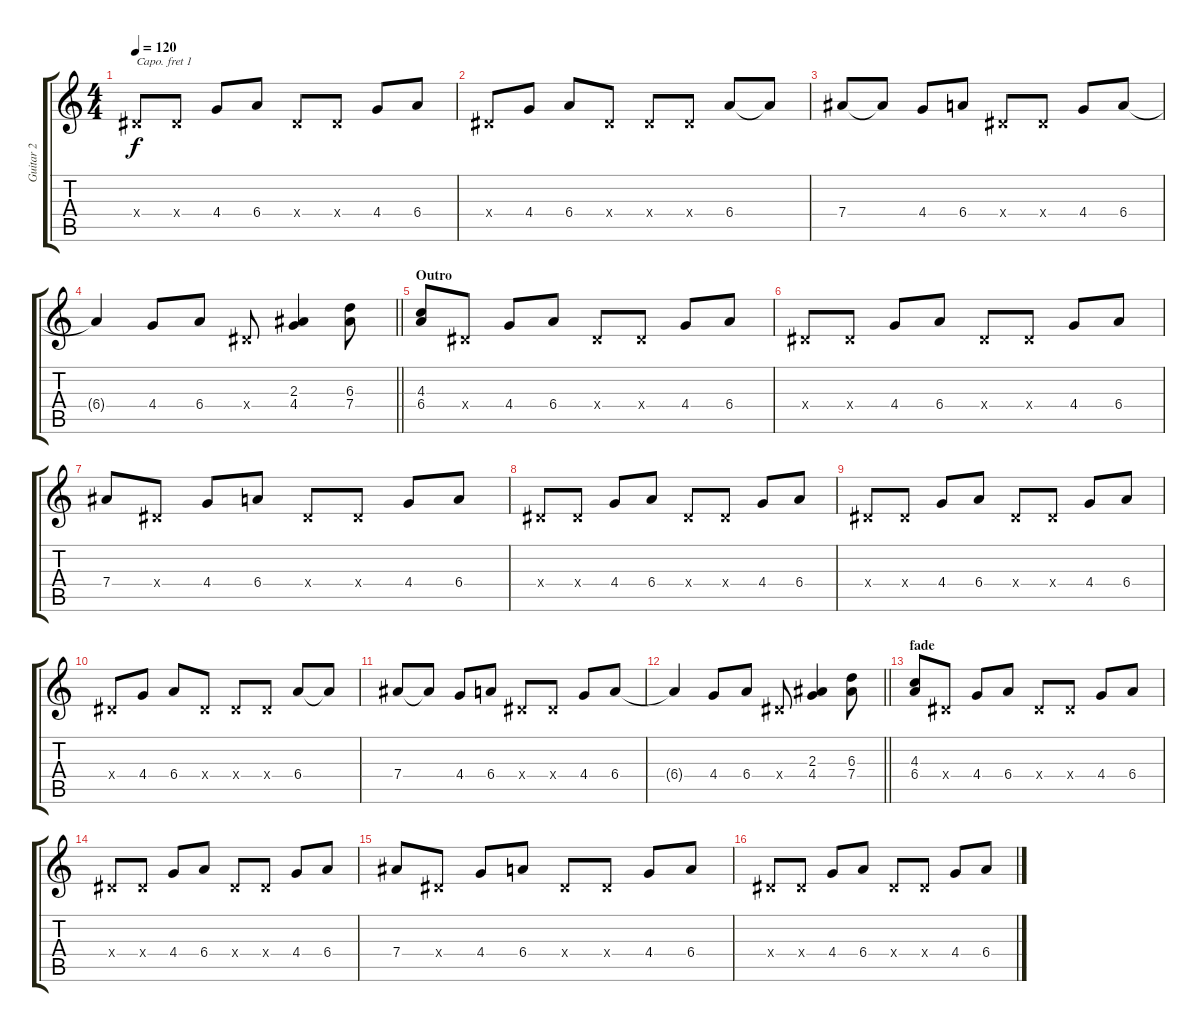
\track ("Guitar 2" "Guitar 2") {instrument electricguitarclean}
\staff {score tabs}
\capo 1
\tuning (E4 B3 G3 D3 A2 E2) {hide}
\ts (4 4)
\tempo 120
\clef g2
\ks c
0.4{x}.8{dy f} 0.4{x}.8 4.4.8 6.4.8 0.4{x}.8 0.4{x}.8 4.4.8 6.4.8 |
0.4{x}.8 4.4.8 6.4.8 0.4{x}.8 0.4{x}.8 0.4{x}.8 6.4.8 6.4{t}.8 |
7.4.8 7.4{t}.8 4.4.8 6.4.8 0.4{x}.8 0.4{x}.8 4.4.8 6.4.8 |
\barLineRight lightlight
6.4{t}.4 4.4.8 6.4.8 0.4{x}.8 (2.3 4.4).4 (6.3 7.4).8 |
\section ("" "Outro")
(4.3 6.4).8{instrument electricguitarmuted} 0.4{x}.8 4.4.8 6.4.8 0.4{x}.8 0.4{x}.8 4.4.8 6.4.8 |
0.4{x}.8 0.4{x}.8 4.4.8 6.4.8 0.4{x}.8 0.4{x}.8 4.4.8 6.4.8 |
7.4.8 0.4{x}.8 4.4.8 6.4.8 0.4{x}.8 0.4{x}.8 4.4.8 6.4.8 |
0.4{x}.8 0.4{x}.8 4.4.8 6.4.8 0.4{x}.8 0.4{x}.8 4.4.8 6.4.8 |
0.4{x}.8 0.4{x}.8 4.4.8 6.4.8 0.4{x}.8 0.4{x}.8 4.4.8 6.4.8 |
0.4{x}.8 4.4.8 6.4.8 0.4{x}.8 0.4{x}.8 0.4{x}.8 6.4.8 6.4{t}.8 |
7.4.8 7.4{t}.8 4.4.8 6.4.8 0.4{x}.8 0.4{x}.8 4.4.8 6.4.8 |
\barLineRight lightlight
6.4{t}.4 4.4.8 6.4.8 0.4{x}.8 (2.3 4.4).4 (6.3 7.4).8 |
\section ("" "fade")
(4.3 6.4).8{instrument electricguitarmuted} 0.4{x}.8 4.4.8 6.4.8 0.4{x}.8 0.4{x}.8 4.4.8 6.4.8 |
0.4{x}.8 0.4{x}.8 4.4.8 6.4.8 0.4{x}.8 0.4{x}.8 4.4.8 6.4.8 |
7.4.8 0.4{x}.8 4.4.8 6.4.8 0.4{x}.8 0.4{x}.8 4.4.8 6.4.8 |
0.4{x}.8 0.4{x}.8 4.4.8 6.4.8 0.4{x}.8 0.4{x}.8 4.4.8 6.4.8
